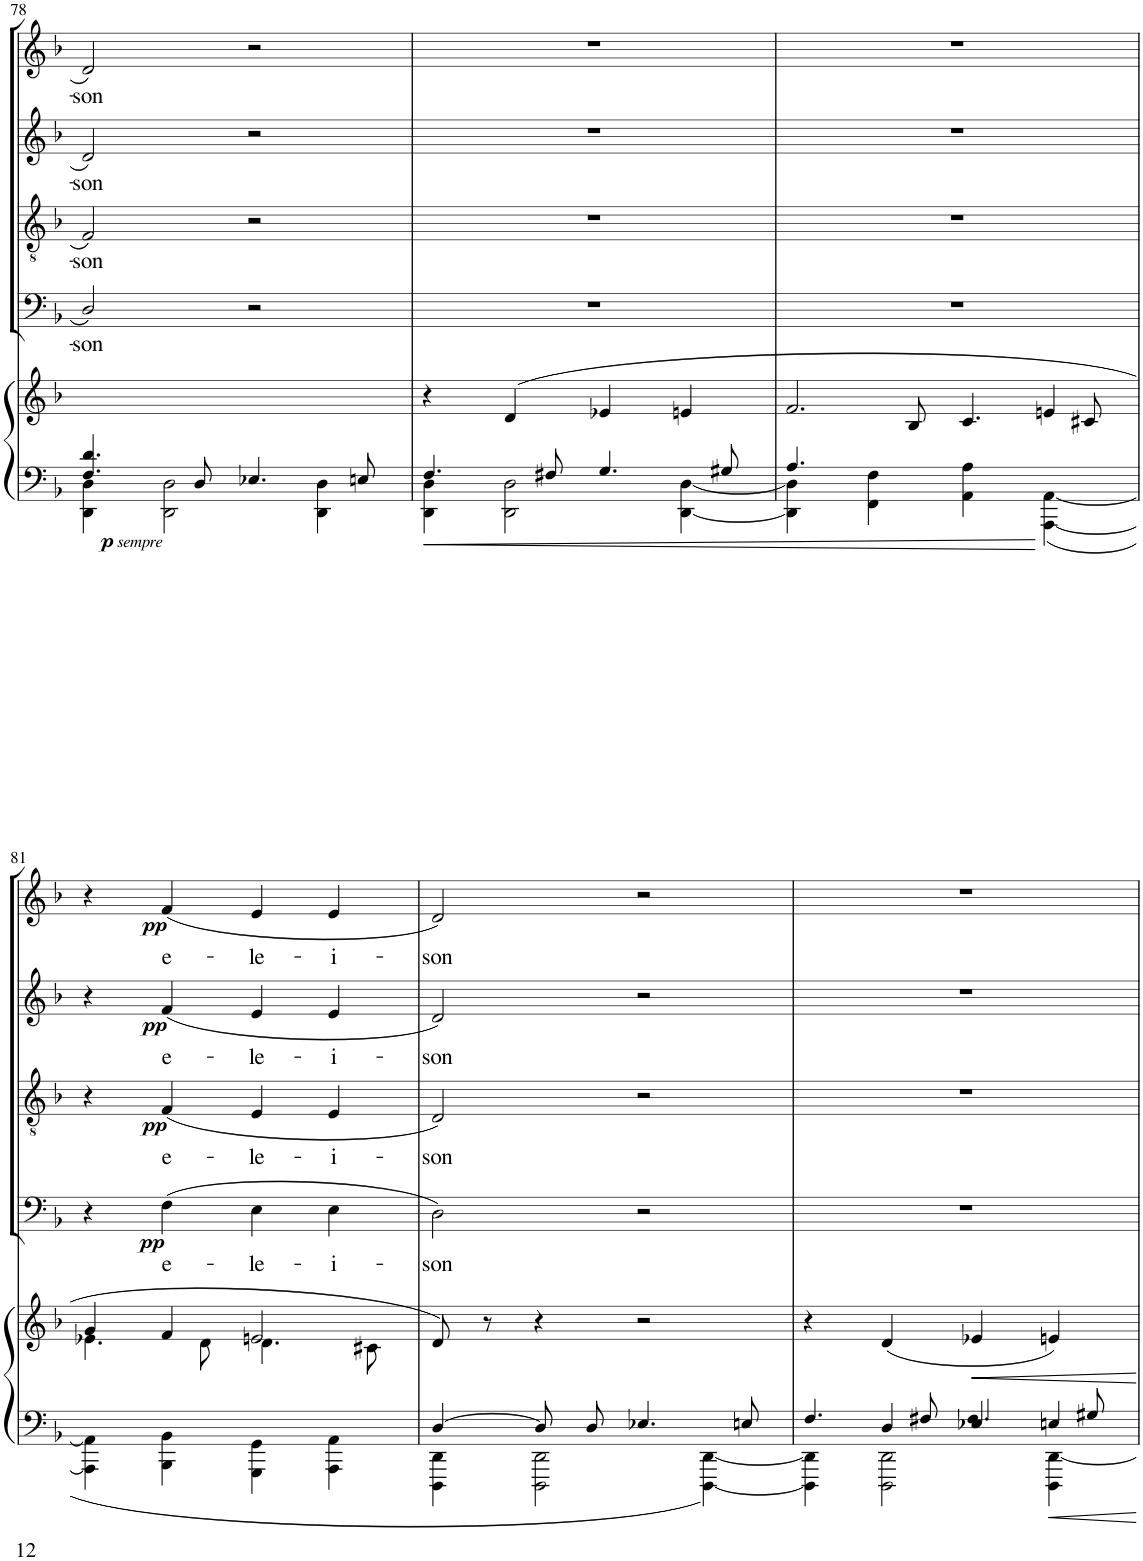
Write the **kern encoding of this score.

**kern	**kern	**dynam	**kern	**text	**dynam	**kern	**text	**dynam	**kern	**text	**dynam	**kern	**text	**dynam
*part5	*part5	*part5	*part4	*part4	*part4	*part3	*part3	*part3	*part2	*part2	*part2	*part1	*part1	*part1
*staff6	*staff5	*staff5/6	*staff4	*staff4	*staff4	*staff3	*staff3	*staff3	*staff2	*staff2	*staff2	*staff1	*staff1	*staff1
*I"PIANO	*	*	*I"BASSES	*	*	*I"TÉNORS	*	*	*I"ALTOS	*	*	*I"SOPRANOS	*	*
*I'Pno	*	*	*	*	*	*	*	*	*	*	*	*	*	*
!!LO:PB:g=z
*clefF4	*clefG2	*	*clefF4	*	*	*clefGv2	*	*	*clefG2	*	*	*clefG2	*	*
*k[b-]	*k[b-]	*	*k[b-]	*	*	*k[b-]	*	*	*k[b-]	*	*	*k[b-]	*	*
*M4/4	*M4/4	*	*M4/4	*	*	*M4/4	*	*	*M4/4	*	*	*M4/4	*	*
*met(c)	*met(c)	*	*met(c)	*	*	*met(c)	*	*	*met(c)	*	*	*met(c)	*	*
=78	=78	=78	=78	=78	=78	=78	=78	=78	=78	=78	=78	=78	=78	=78
*^	*	*	*	*	*	*	*	*	*	*	*	*	*	*
!	!	!	!LO:DY:b=2	!	!LO:LY:b	!	!	!LO:LY:b	!	!	!LO:LY:b	!	!	!LO:LY:b	!
!	!	!	!LO:DY:n=1:b=2	!	!	!	!	!	!	!	!	!	!	!	!
4.F/ 4.d/	4DD\ 4D\	1ryy	p other-dynamics	2D/	-son	.	2F/	-son	.	2d/	-son	.	2d/	-son	.
.	2DD\ 2D\	.	.	.	.	.	.	.	.	.	.	.	.	.	.
8D/	.	.	.	.	.	.	.	.	.	.	.	.	.	.	.
4.E-X/	.	.	.	2r	.	.	2r	.	.	2r	.	.	2r	.	.
.	4DD\ 4D\	.	.	.	.	.	.	.	.	.	.	.	.	.	.
8En/	.	.	.	.	.	.	.	.	.	.	.	.	.	.	.
=79	=79	=79	=79	=79	=79	=79	=79	=79	=79	=79	=79	=79	=79	=79	=79
4.F/	4DD\ 4D\	4r	.	1r	.	.	1r	.	.	1r	.	.	1r	.	.
.	2DD\ 2D\	(4d/	.	.	.	.	.	.	.	.	.	.	.	.	.
8F#X/	.	.	.	.	.	.	.	.	.	.	.	.	.	.	.
4.G/	.	4e-X/	.	.	.	.	.	.	.	.	.	.	.	.	.
.	[4DD\ [4D\	4en/	.	.	.	.	.	.	.	.	.	.	.	.	.
8G#X/	.	.	.	.	.	.	.	.	.	.	.	.	.	.	.
=80	=80	=80	=80	=80	=80	=80	=80	=80	=80	=80	=80	=80	=80	=80	=80
*	*	*^	*	*	*	*	*	*	*	*	*	*	*	*	*
4.A/	4DD\] 4D\]	2.f/	4.ryy	.	1r	.	.	1r	.	.	1r	.	.	1r	.	.
.	4FF\ 4F\	.	.	.	.	.	.	.	.	.	.	.	.	.	.	.
2ryy	.	.	8B-/	.	.	.	.	.	.	.	.	.	.	.	.	.
.	4AA\ 4A\	.	4.c/	.	.	.	.	.	.	.	.	.	.	.	.	.
.	[4AAA\ [4AA\	4en/	.	.	.	.	.	.	.	.	.	.	.	.	.	.
8ryy	.	.	8c#X/	.	.	.	.	.	.	.	.	.	.	.	.	.
*v	*v	*	*	*	*	*	*	*	*	*	*	*	*	*	*	*
!!LO:LB:g=z
=81	=81	=81	=81	=81	=81	=81	=81	=81	=81	=81	=81	=81	=81	=81	=81
4AAA\] 4AA\]	4g/	4.e-X\	.	4r	.	.	4r	.	.	4r	.	.	4r	.	.
!	!	!	!	!	!LO:LY:b	!LO:DY:b	!	!LO:LY:b	!LO:DY:b	!	!LO:LY:b	!LO:DY:b	!	!LO:LY:b	!LO:DY:b
4BBB-\ 4BB-\	4f/	.	.	(4F\	e-	pp	(4F/	e-	pp	(4f/	e-	pp	(4f/	e-	pp
.	.	8d\	.	.	.	.	.	.	.	.	.	.	.	.	.
!	!	!	!	!	!LO:LY:b	!	!	!LO:LY:b	!	!	!LO:LY:b	!	!	!LO:LY:b	!
4GGG\ 4GG\	2en/	4.d\	.	4E\	-le-	.	4E/	-le-	.	4e/	-le-	.	4e/	-le-	.
!	!	!	!	!	!LO:LY:b	!	!	!LO:LY:b	!	!	!LO:LY:b	!	!	!LO:LY:b	!
4AAA\ 4AA\	.	.	.	4E\	-i-	.	4E/	-i-	.	4e/	-i-	.	4e/	-i-	.
.	.	8c#X\	.	.	.	.	.	.	.	.	.	.	.	.	.
=82	=82	=82	=82	=82	=82	=82	=82	=82	=82	=82	=82	=82	=82	=82	=82
*^	*	*	*	*	*	*	*	*	*	*	*	*	*	*	*
!	!	!	!	!	!	!LO:LY:b	!	!	!LO:LY:b	!	!	!LO:LY:b	!	!	!LO:LY:b	!
*	*	*v	*v	*	*	*	*	*	*	*	*	*	*	*	*	*
[4D/	4DDD\ 4DD\	8d/)	.	2D\)	-son	.	2D/)	-son	.	2d/)	-son	.	2d/)	-son	.
.	.	8r	.	.	.	.	.	.	.	.	.	.	.	.	.
8D/L]	2DDD\ 2DD\	4r	.	.	.	.	.	.	.	.	.	.	.	.	.
8D/J	.	.	.	.	.	.	.	.	.	.	.	.	.	.	.
4.E-X/	.	2r	.	2r	.	.	2r	.	.	2r	.	.	2r	.	.
.	[4DDD\ [4DD\	.	.	.	.	.	.	.	.	.	.	.	.	.	.
8En/	.	.	.	.	.	.	.	.	.	.	.	.	.	.	.
=83	=83	=83	=83	=83	=83	=83	=83	=83	=83	=83	=83	=83	=83	=83	=83
*	*^	*	*	*	*	*	*	*	*	*	*	*	*	*	*
4.F/	4DDD\] 4DD\]	4ryy	4r	.	1r	.	.	1r	.	.	1r	.	.	1r	.	.
.	2DDD\ 2DD\	4D/	(4d/	.	.	.	.	.	.	.	.	.	.	.	.	.
8F#X/	.	.	.	.	.	.	.	.	.	.	.	.	.	.	.	.
4.G/	.	4E-X/	4e-X/	.	.	.	.	.	.	.	.	.	.	.	.	.
.	4DDD\ [4DD\	4En/	4en/)	.	.	.	.	.	.	.	.	.	.	.	.	.
8G#X/	.	.	.	.	.	.	.	.	.	.	.	.	.	.	.	.
*v	*v	*v	*	*	*	*	*	*	*	*	*	*	*	*	*	*
=	=	=	=	=	=	=	=	=	=	=	=	=	=	=
*-	*-	*-	*-	*-	*-	*-	*-	*-	*-	*-	*-	*-	*-	*-
